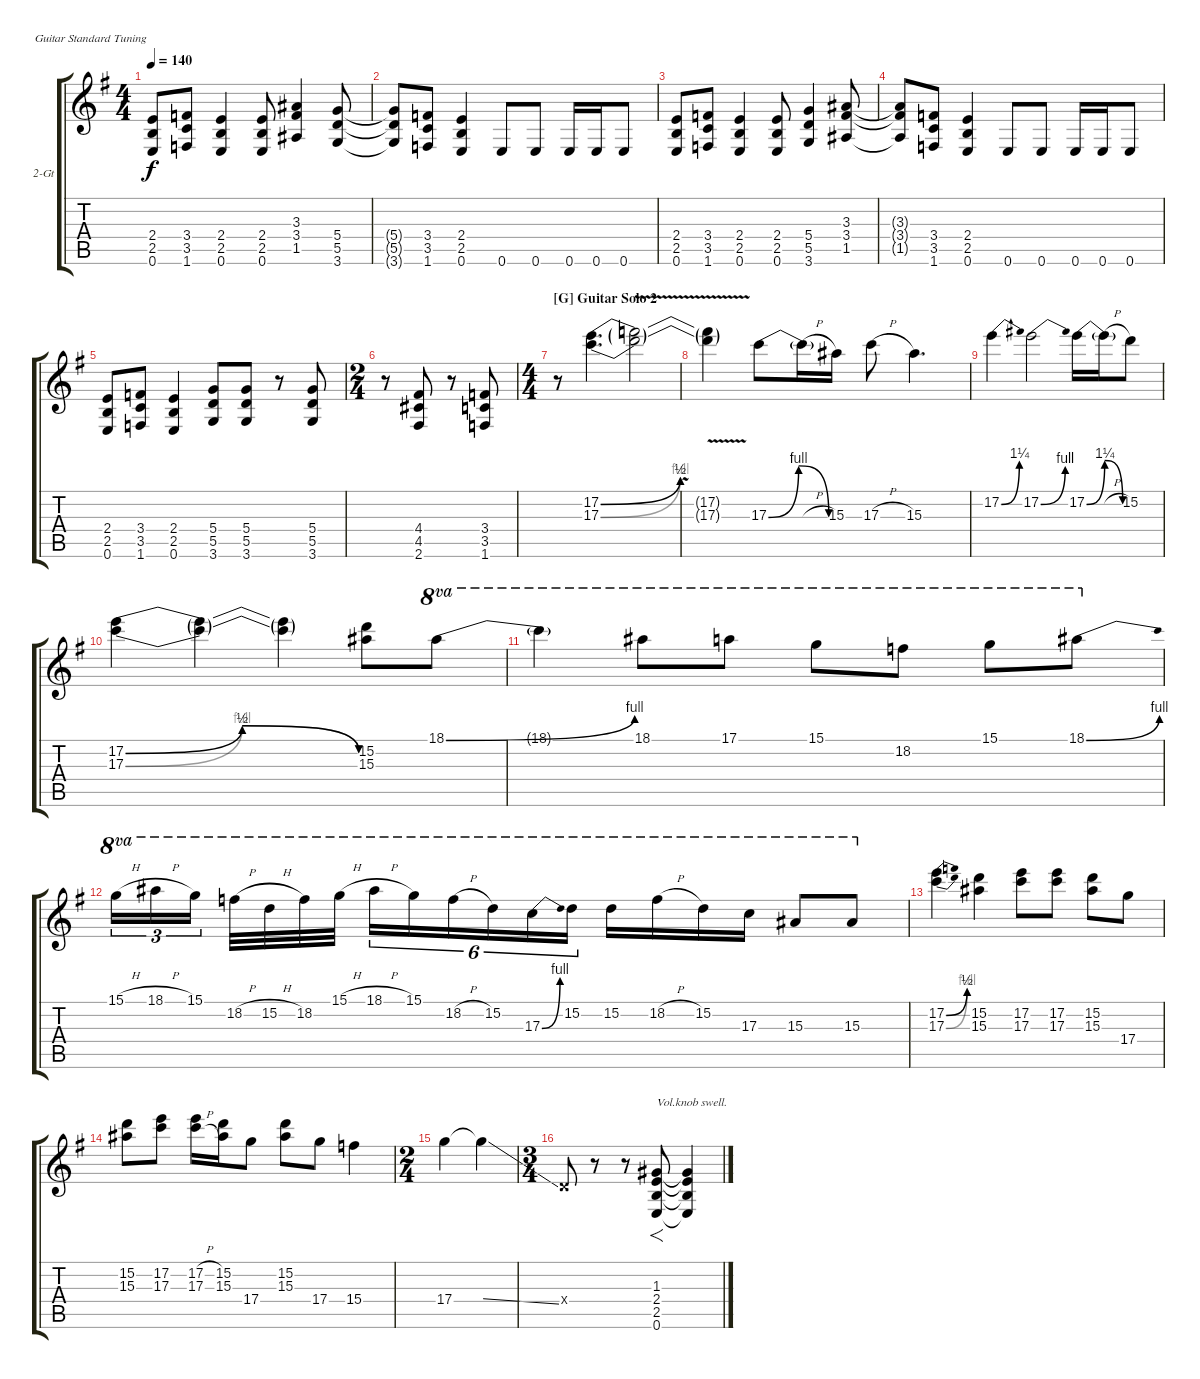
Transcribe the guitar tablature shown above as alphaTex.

\bracketExtendMode groupsimilarinstruments
\firstSystemTrackNameOrientation horizontal
\otherSystemsTrackNameOrientation horizontal
\track ("2-Gt" "2-Gt") {instrument distortionguitar}
\staff {score tabs}
\tuning (E4 B3 G3 D3 A2 E2)
\ts (4 4)
\tempo 140
\clef g2
\scale
1.05549
\ks g
(2.4 2.5 0.6).8{dy f} (3.4 3.5 1.6).8 (2.4 2.5 0.6).4 (2.4 2.5 0.6).8 (3.3 3.4 1.5).4 (5.4 5.5 3.6).8 |
\scale
0.944515 (5.4{t} 3.6{t} 5.5{t}).8 (3.4 3.5 1.6).8 (2.4 2.5 0.6).4 0.6.8 0.6.8 0.6.16 0.6.16 0.6.8 |
\scale
1.05549 (2.4 2.5 0.6).8 (3.4 3.5 1.6).8 (2.4 2.5 0.6).4 (2.4 2.5 0.6).8 (5.4 5.5 3.6).4 (3.3 3.4 1.5).8 |
\scale
0.944515 (3.3{t} 3.4{t} 1.5{t}).8 (3.4 3.5 1.6).8 (2.4 2.5 0.6).4 0.6.8 0.6.8 0.6.16 0.6.16 0.6.8 |
\scale
1.05549 (2.4 2.5 0.6).8 (3.4 3.5 1.6).8 (2.4 2.5 0.6).4 (5.4 5.5 3.6).8 (5.4 5.5 3.6).8 r.8 (5.4 5.5 3.6).8 |
\ts (2 4)
\scale
0.944515 r.8 (2.6 4.5 4.4).8 r.8 (3.4 3.5 1.6).8 |
\ts (4 4)
\section ("G" "Guitar Solo 2")
\scale
1.08575 r.8 (17.2{be (bend 0 0 60 2)} 17.3{be (bend 0 0 60 4)}).4{d} (17.2{v t} 17.3{v t}).2 |
\scale
0.91425 (17.2{t} 17.3{t}).4 17.3{be (bendrelease 0 0 30 4 30 4 60 0)}.8 17.3{h t}.16 15.3.16 17.3{h}.8 15.3.4{d} |
\scale
1.05549 17.2{be (bend 0 0 60 5)}.4 17.2{be (bend 0 0 60 4)}.2 17.2{be (bendrelease 0 0 30 5 30 5 60 0)}.16 17.2{h t}.16 15.2.8 |
\scale
0.944515 (17.2{be (bendrelease 0 0 30 2 30 2 60 0)} 17.3{be (bendrelease 0 0 30 4 30 4 60 0)}).4 (17.2{t} 17.3{t}).4 (17.2{t} 17.3{t}).4 (15.2 15.3).8 18.1{be (bend 0 0 60 4)}.8{ot 8va} |
\scale
1.05549 18.1{t}.4{ot 8va} 18.1.8{ot 8va} 17.1.8{ot 8va} 15.1.8{ot 8va} 18.2.8{ot 8va} 15.1.8{ot 8va} 18.1{be (bend 0 0 60 4)}.8{ot 8va} |
\scale
0.944515 15.1{h}.16{tu (3 2) ot 8va} 18.1{h}.16{tu (3 2) ot 8va} 15.1.16{tu (3 2) ot 8va} 18.2{h}.32{ot 8va} 15.2{h}.32{ot 8va} 18.2.32{ot 8va} 15.1{h}.32{ot 8va} 18.1{h}.16{tu (6 4) ot 8va} 15.1.16{tu (6 4) ot 8va} 18.2{h}.16{tu (6 4) ot 8va} 15.2.16{tu (6 4) ot 8va} 17.3{be (bend 0 0 60 4)}.16{tu (6 4) ot 8va} 15.2.16{tu (6 4) ot 8va} 15.2.16{ot 8va} 18.2{h}.16{ot 8va} 15.2.16{ot 8va} 17.3.16{ot 8va} 15.3.8{ot 8va} 15.3.8{ot 8va} |
\scale
1.05549 (17.2{be (bend 0 0 60 2)} 17.3{be (bend 0 0 60 4)}).4 (15.2 15.3).4 (17.2 17.3).8 (17.2 17.3).8 (15.2 15.3).8 17.4.8 |
\scale
0.944515 (15.2 15.3).8 (17.2 17.3).8 (17.2{h} 17.3{h}).16 (15.2 15.3).16 17.4.8 (15.2 15.3).8 17.4.8 15.4.4 |
\ts (2 4)
\scale
1.08575 17.4.4 17.4{ss t}.4 |
\ts (3 4)
\scale
0.91425 0.4{x}.8 r.8 r.8 (1.3 2.4 2.5 0.6).8{f txt "Vol.knob swell."} (1.3{t} 2.4{t} 2.5{t} 0.6{t}).4
